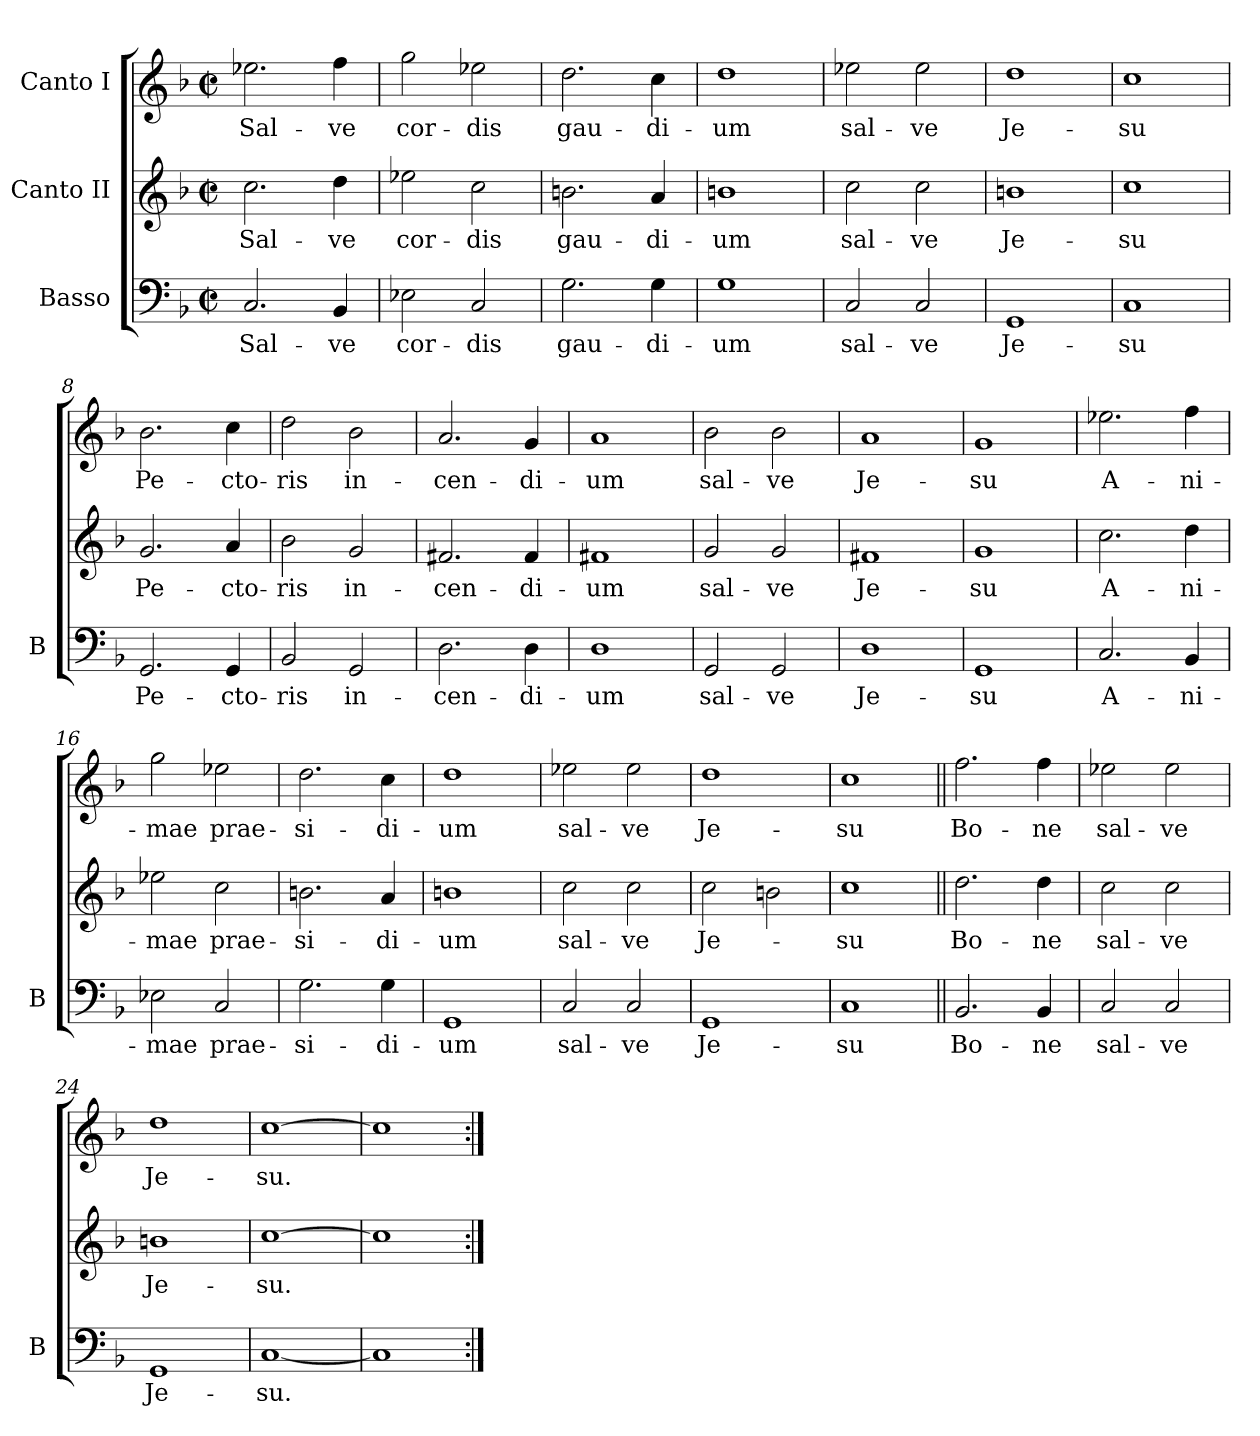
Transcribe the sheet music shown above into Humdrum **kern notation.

**kern	**text	**kern	**text	**kern	**text
*part3	*part3	*part2	*part2	*part1	*part1
*staff3	*staff3	*staff2	*staff2	*staff1	*staff1
*I"Basso	*	*I"Canto II	*	*I"Canto I	*
*I'B	*	*	*	*	*
*clefF4	*	*clefG2	*	*clefG2	*
*k[b-]	*	*k[b-]	*	*k[b-]	*
*M2/2	*	*M2/2	*	*M2/2	*
*met(c|)	*	*met(c|)	*	*met(c|)	*
=1	=1	=1	=1	=1	=1
2.C/	Sal-	2.cc\	Sal-	2.ee-X\	Sal-
4BB-/	-ve	4dd\	-ve	4ff\	-ve
=2	=2	=2	=2	=2	=2
2E-X\	cor-	2ee-X\	cor-	2gg\	cor-
2C/	-dis	2cc\	-dis	2ee-X\	-dis
=3	=3	=3	=3	=3	=3
2.G\	gau-	2.bn\	gau-	2.dd\	gau-
4G\	-di-	4a/	-di-	4cc\	-di-
=4	=4	=4	=4	=4	=4
1G	-um	1bn	-um	1dd	-um
=5	=5	=5	=5	=5	=5
2C/	sal-	2cc\	sal-	2ee-X\	sal-
2C/	-ve	2cc\	-ve	2ee-\	-ve
=6	=6	=6	=6	=6	=6
1GG	Je-	1bn	Je-	1dd	Je-
=7	=7	=7	=7	=7	=7
1C	-su	1cc	-su	1cc	-su
=8	=8	=8	=8	=8	=8
2.GG/	Pe-	2.g/	Pe-	2.b-\	Pe-
4GG/	-cto-	4a/	-cto-	4cc\	-cto-
=9	=9	=9	=9	=9	=9
2BB-/	-ris	2b-\	-ris	2dd\	-ris
2GG/	in-	2g/	in-	2b-\	in-
=10	=10	=10	=10	=10	=10
2.D\	-cen-	2.f#X/	-cen-	2.a/	-cen-
4D\	-di-	4f#/	-di-	4g/	-di-
=11	=11	=11	=11	=11	=11
1D	-um	1f#X	-um	1a	-um
=12	=12	=12	=12	=12	=12
2GG/	sal-	2g/	sal-	2b-\	sal-
2GG/	-ve	2g/	-ve	2b-\	-ve
=13	=13	=13	=13	=13	=13
1D	Je-	1f#X	Je-	1a	Je-
=14	=14	=14	=14	=14	=14
1GG	-su	1g	-su	1g	-su
=15	=15	=15	=15	=15	=15
2.C/	A-	2.cc\	A-	2.ee-X\	A-
4BB-/	-ni-	4dd\	-ni-	4ff\	-ni-
=16	=16	=16	=16	=16	=16
2E-X\	-mae	2ee-X\	-mae	2gg\	-mae
2C/	prae-	2cc\	prae-	2ee-X\	prae-
=17	=17	=17	=17	=17	=17
2.G\	-si-	2.bn\	-si-	2.dd\	-si-
4G\	-di-	4a/	-di-	4cc\	-di-
=18	=18	=18	=18	=18	=18
1GG	-um	1bn	-um	1dd	-um
=19	=19	=19	=19	=19	=19
2C/	sal-	2cc\	sal-	2ee-X\	sal-
2C/	-ve	2cc\	-ve	2ee-\	-ve
=20	=20	=20	=20	=20	=20
1GG	Je-	2cc\	Je-	1dd	Je-
.	.	2bn\	.	.	.
=21	=21	=21	=21	=21	=21
1C	-su	1cc	-su	1cc	-su
=||	=||	=||	=||	=||	=||
2.BB-/	Bo-	2.dd\	Bo-	2.ff\	Bo-
4BB-/	-ne	4dd\	-ne	4ff\	-ne
=23	=23	=23	=23	=23	=23
2C/	sal-	2cc\	sal-	2ee-X\	sal-
2C/	-ve	2cc\	-ve	2ee-\	-ve
=24	=24	=24	=24	=24	=24
1GG	Je-	1bn	Je-	1dd	Je-
=25	=25	=25	=25	=25	=25
[1C	-su.	[1cc	-su.	[1cc	-su.
=26	=26	=26	=26	=26	=26
1C]	.	1cc]	.	1cc]	.
=:|!	=:|!	=:|!	=:|!	=:|!	=:|!
*-	*-	*-	*-	*-	*-
